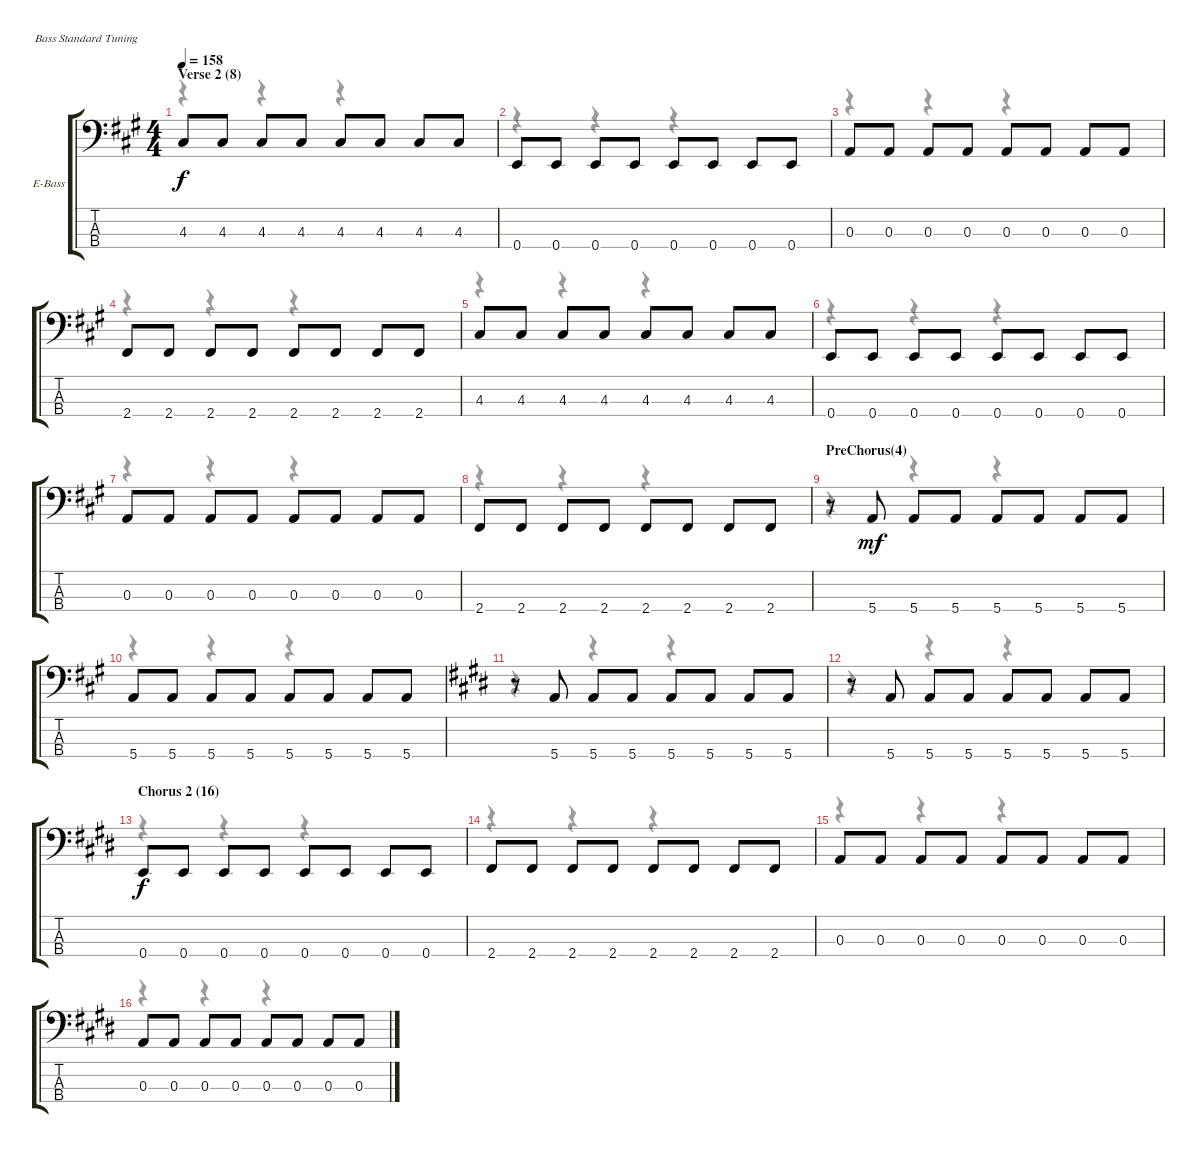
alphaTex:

\bracketExtendMode groupsimilarinstruments
\firstSystemTrackNameOrientation horizontal
\otherSystemsTrackNameOrientation horizontal
\track ("Bass" "E-Bass") {instrument electricbassfinger}
\staff {score tabs}
\tuning (G2 D2 A1 E1)
\voice
\ts (4 4)
\section ("" "Verse 2 (8)")
\tempo 158
\clef f4
\ks a
4.3.8{dy f} 4.3.8 4.3.8 4.3.8 4.3.8 4.3.8 4.3.8 4.3.8 |
0.4.8 0.4.8 0.4.8 0.4.8 0.4.8 0.4.8 0.4.8 0.4.8 |
0.3.8 0.3.8 0.3.8 0.3.8 0.3.8 0.3.8 0.3.8 0.3.8 |
2.4.8 2.4.8 2.4.8 2.4.8 2.4.8 2.4.8 2.4.8 2.4.8 |
4.3.8 4.3.8 4.3.8 4.3.8 4.3.8 4.3.8 4.3.8 4.3.8 |
0.4.8 0.4.8 0.4.8 0.4.8 0.4.8 0.4.8 0.4.8 0.4.8 |
0.3.8 0.3.8 0.3.8 0.3.8 0.3.8 0.3.8 0.3.8 0.3.8 |
2.4.8 2.4.8 2.4.8 2.4.8 2.4.8 2.4.8 2.4.8 2.4.8 |
\section ("" "PreChorus(4)")
r.8 5.4.8{dy mf} 5.4.8 5.4.8 5.4.8 5.4.8 5.4.8 5.4.8 |
5.4.8 5.4.8 5.4.8 5.4.8 5.4.8 5.4.8 5.4.8 5.4.8 |
\ks e
r.8 5.4.8 5.4.8 5.4.8 5.4.8 5.4.8 5.4.8 5.4.8 |
r.8 5.4.8 5.4.8 5.4.8 5.4.8 5.4.8 5.4.8 5.4.8 |
\section ("" "Chorus 2 (16)")
0.4.8{dy f} 0.4.8 0.4.8 0.4.8 0.4.8 0.4.8 0.4.8 0.4.8 |
2.4.8 2.4.8 2.4.8 2.4.8 2.4.8 2.4.8 2.4.8 2.4.8 |
0.3.8 0.3.8 0.3.8 0.3.8 0.3.8 0.3.8 0.3.8 0.3.8 |
0.3.8 0.3.8 0.3.8 0.3.8 0.3.8 0.3.8 0.3.8 0.3.8
\voice
\clef f4
\ottava regular
\simile none
\ks a
r.4{dy mf} r.4 r.4 |
r.4 r.4 r.4 |
r.4 r.4 r.4 |
r.4 r.4 r.4 |
r.4 r.4 r.4 |
r.4 r.4 r.4 |
r.4 r.4 r.4 |
r.4 r.4 r.4 |
r.4 r.4 r.4 |
r.4 r.4 r.4 |
\ks e
r.4 r.4 r.4 |
r.4 r.4 r.4 |
r.4 r.4 r.4 |
r.4 r.4 r.4 |
r.4 r.4 r.4 |
r.4 r.4 r.4
